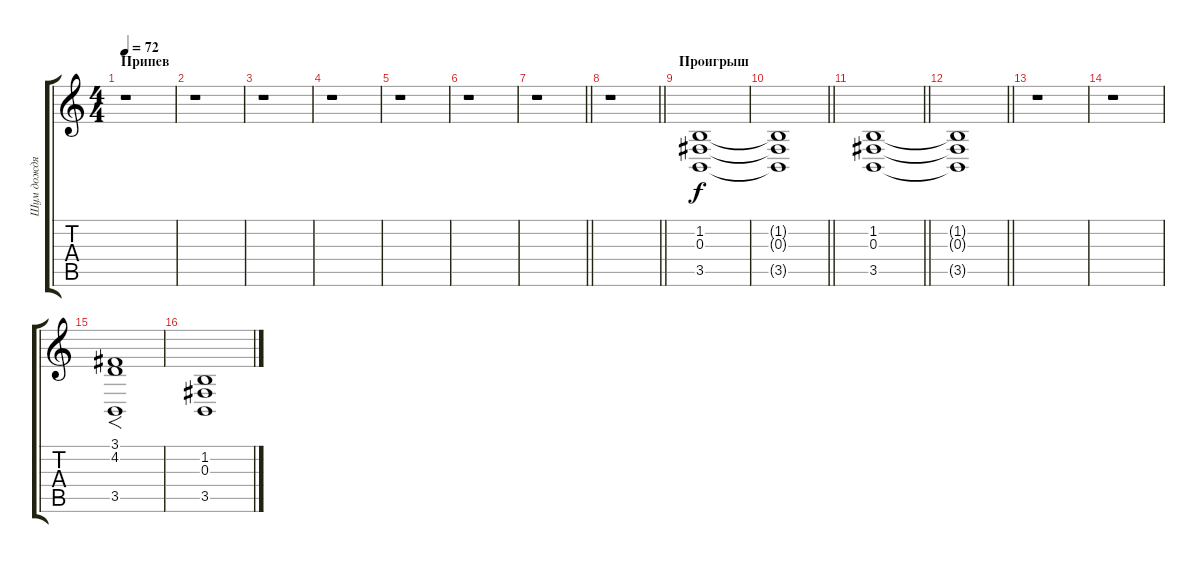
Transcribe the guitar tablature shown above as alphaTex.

\track ("Шум дождя" "Шум дождя") {instrument seashore}
\staff {score tabs}
\tuning (Eb4 Bb3 Gb3 Db3 Ab2 Eb2) {hide}
\ts (4 4)
\section ("" "Припев")
\tempo 72
\clef g2
\ks c
r.1{dy mp} |
r.1 |
r.1 |
r.1 |
r.1 |
r.1 |
\barLineRight lightlight
r.1 |
\barLineRight lightlight
r.1 |
\section ("" "Проигрыш")
(1.2 0.3 3.5).1{dy f} |
\barLineRight lightlight
(1.2{t} 0.3{t} 3.5{t}).1 |
\barLineRight lightlight
(1.2 0.3 3.5).1 |
\barLineRight lightlight
(1.2{t} 0.3{t} 3.5{t}).1 |
r.1 |
r.1 |
(3.1 4.2 3.5).1{f} |
(1.2 0.3 3.5).1
